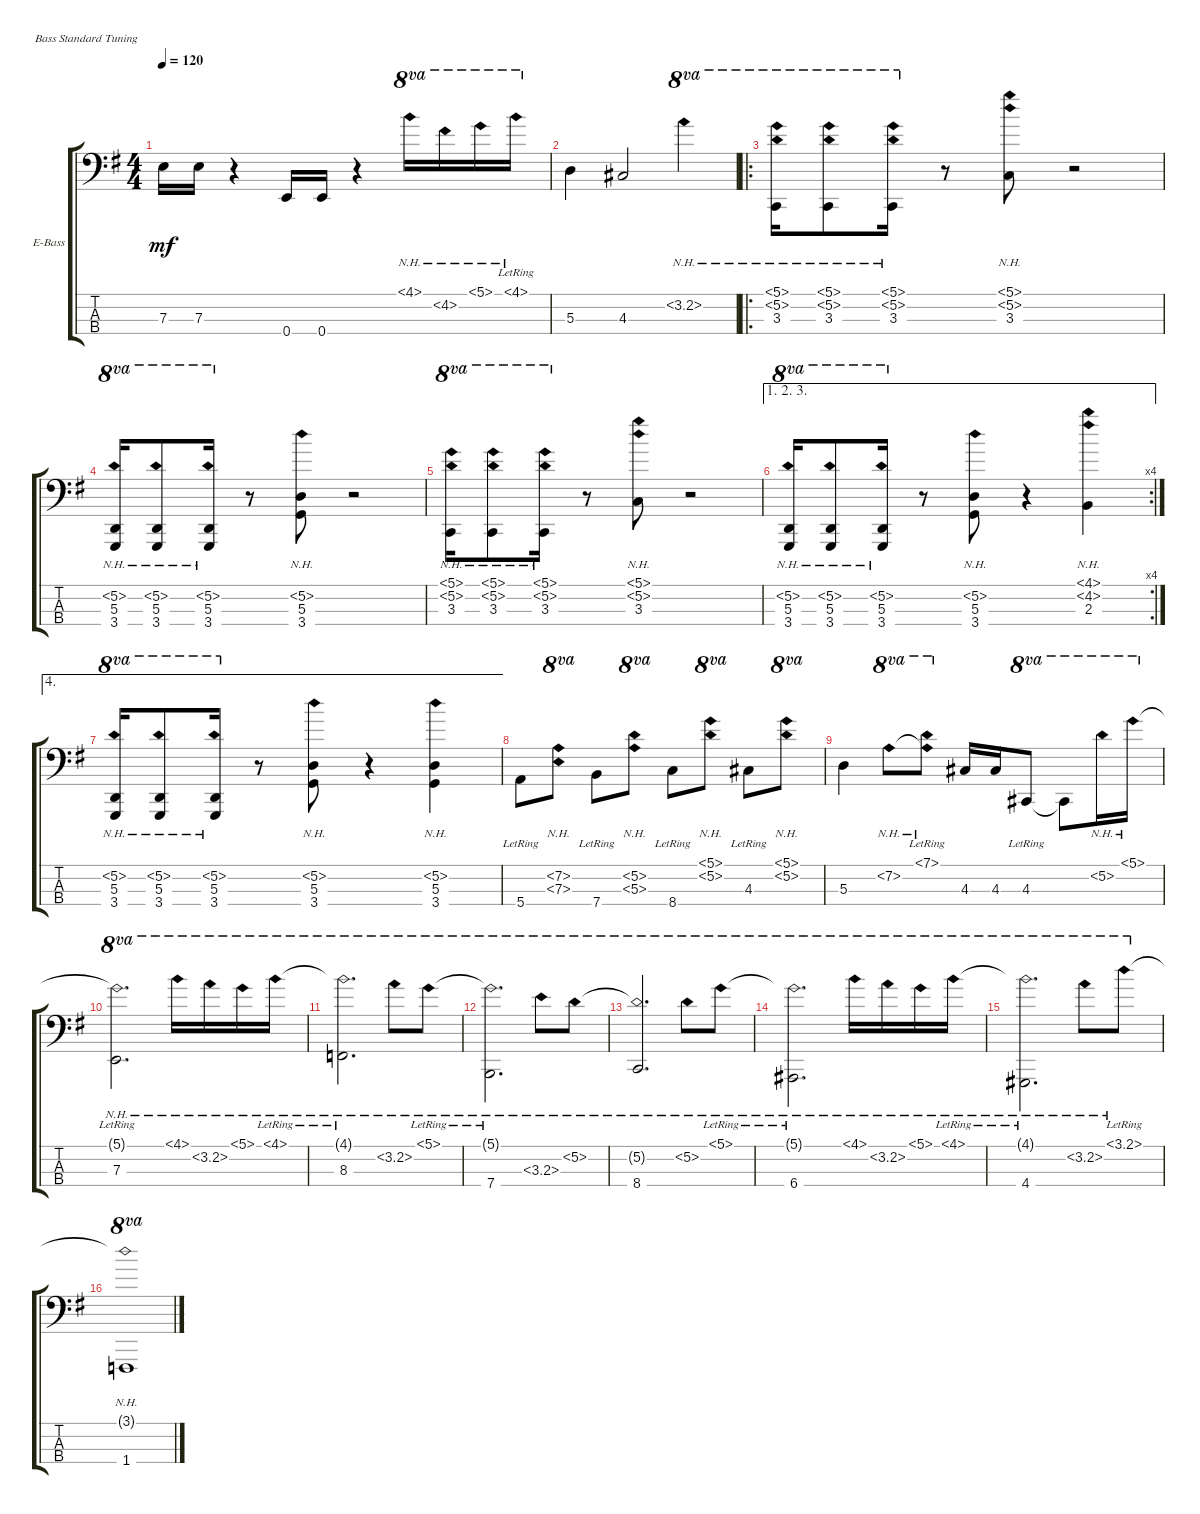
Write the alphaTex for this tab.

\defaultSystemsLayout 4
\bracketExtendMode groupsimilarinstruments
\firstSystemTrackNameOrientation horizontal
\otherSystemsTrackNameOrientation horizontal
\track ("Electric Bass" "E-Bass") {instrument electricbassfinger}
\staff {score tabs}
\tuning (G2 D2 A1 E1)
\ts (4 4)
\tempo 120
\clef f4
\ks g
7.3.16{dy mf} 7.3.16 r.4 0.4.16 0.4.16 r.4 4.1{nh}.16{ot 8va} 4.2{nh}.16{ot 8va} 5.1{nh}.16{ot 8va} 4.1{nh lr}.16{ot 8va} |
5.3.4 4.3.2 3.2{nh}.4{ot 8va} |
\ro
(5.2{nh} 5.1{nh} 3.3).16{ot 8va} (5.2{nh} 5.1{nh} 3.3).8{ot 8va} (5.2{nh} 5.1{nh} 3.3).16{ot 8va} r.8 (5.2{nh} 5.1{nh} 3.3).8 r.2 |
(5.2{nh} 5.3 3.4).16{ot 8va} (5.2{nh} 5.3 3.4).8{ot 8va} (5.2{nh} 5.3 3.4).16{ot 8va} r.8 (5.2{nh} 5.3 3.4).8 r.2 |
(5.2{nh} 5.1{nh} 3.3).16{ot 8va} (5.2{nh} 5.1{nh} 3.3).8{ot 8va} (5.2{nh} 5.1{nh} 3.3).16{ot 8va} r.8 (5.2{nh} 5.1{nh} 3.3).8 r.2 |
\ae (1 2 3)
\rc 4
(5.2{nh} 5.3 3.4).16{ot 8va} (5.2{nh} 5.3 3.4).8{ot 8va} (5.2{nh} 5.3 3.4).16{ot 8va} r.8 (5.2{nh} 5.3 3.4).8 r.4 (4.2{nh} 4.1{nh} 2.3).4 |
\ae 4
(5.2{nh} 5.3 3.4).16{ot 8va} (5.2{nh} 5.3 3.4).8{ot 8va} (5.2{nh} 5.3 3.4).16{ot 8va} r.8 (5.2{nh} 5.3 3.4).8 r.4 (5.2{nh} 5.3 3.4).4 |
5.4{lr}.8 (7.3{nh} 7.2{nh}).8{ot 8va} 7.4{lr}.8 (5.3{nh} 5.2{nh}).8{ot 8va} 8.4{lr}.8 (5.2{nh} 5.1{nh}).8{ot 8va} 4.3{lr}.8 (5.1{nh} 5.2{nh}).8{ot 8va} |
5.3.4 7.2{nh}.8{ot 8va} (7.2{nh t} 7.1{nh lr}).8{ot 8va} 4.3.16 4.3.16 4.3{lr}.8{ot 8va} 4.3{t}.8{ot 8va} 5.2{nh}.16{ot 8va} 5.1{nh}.16{ot 8va} |
(5.1{nh lr t} 7.3).2{d ot 8va} 4.1{nh}.16{ot 8va} 3.2{nh}.16{ot 8va} 5.1{nh}.16{ot 8va} 4.1{nh lr}.16{ot 8va} |
(4.1{nh lr t} 8.3).2{d ot 8va} 3.2{nh}.8{ot 8va} 5.1{nh lr}.8{ot 8va} |
(5.1{nh lr t} 7.4).2{d ot 8va} 3.3{nh}.8{ot 8va} 5.2{nh}.8{ot 8va} |
(5.2{nh t} 8.4).2{d ot 8va} 5.2{nh}.8{ot 8va} 5.1{nh lr}.8{ot 8va} |
(5.1{nh lr t} 6.4).2{d ot 8va} 4.1{nh}.16{ot 8va} 3.2{nh}.16{ot 8va} 5.1{nh}.16{ot 8va} 4.1{nh lr}.16{ot 8va} |
(4.1{nh lr t} 4.4).2{d ot 8va} 3.2{nh}.8{ot 8va} 3.1{nh lr}.8{ot 8va} |
(3.1{nh t} 1.4).1{ot 8va}
